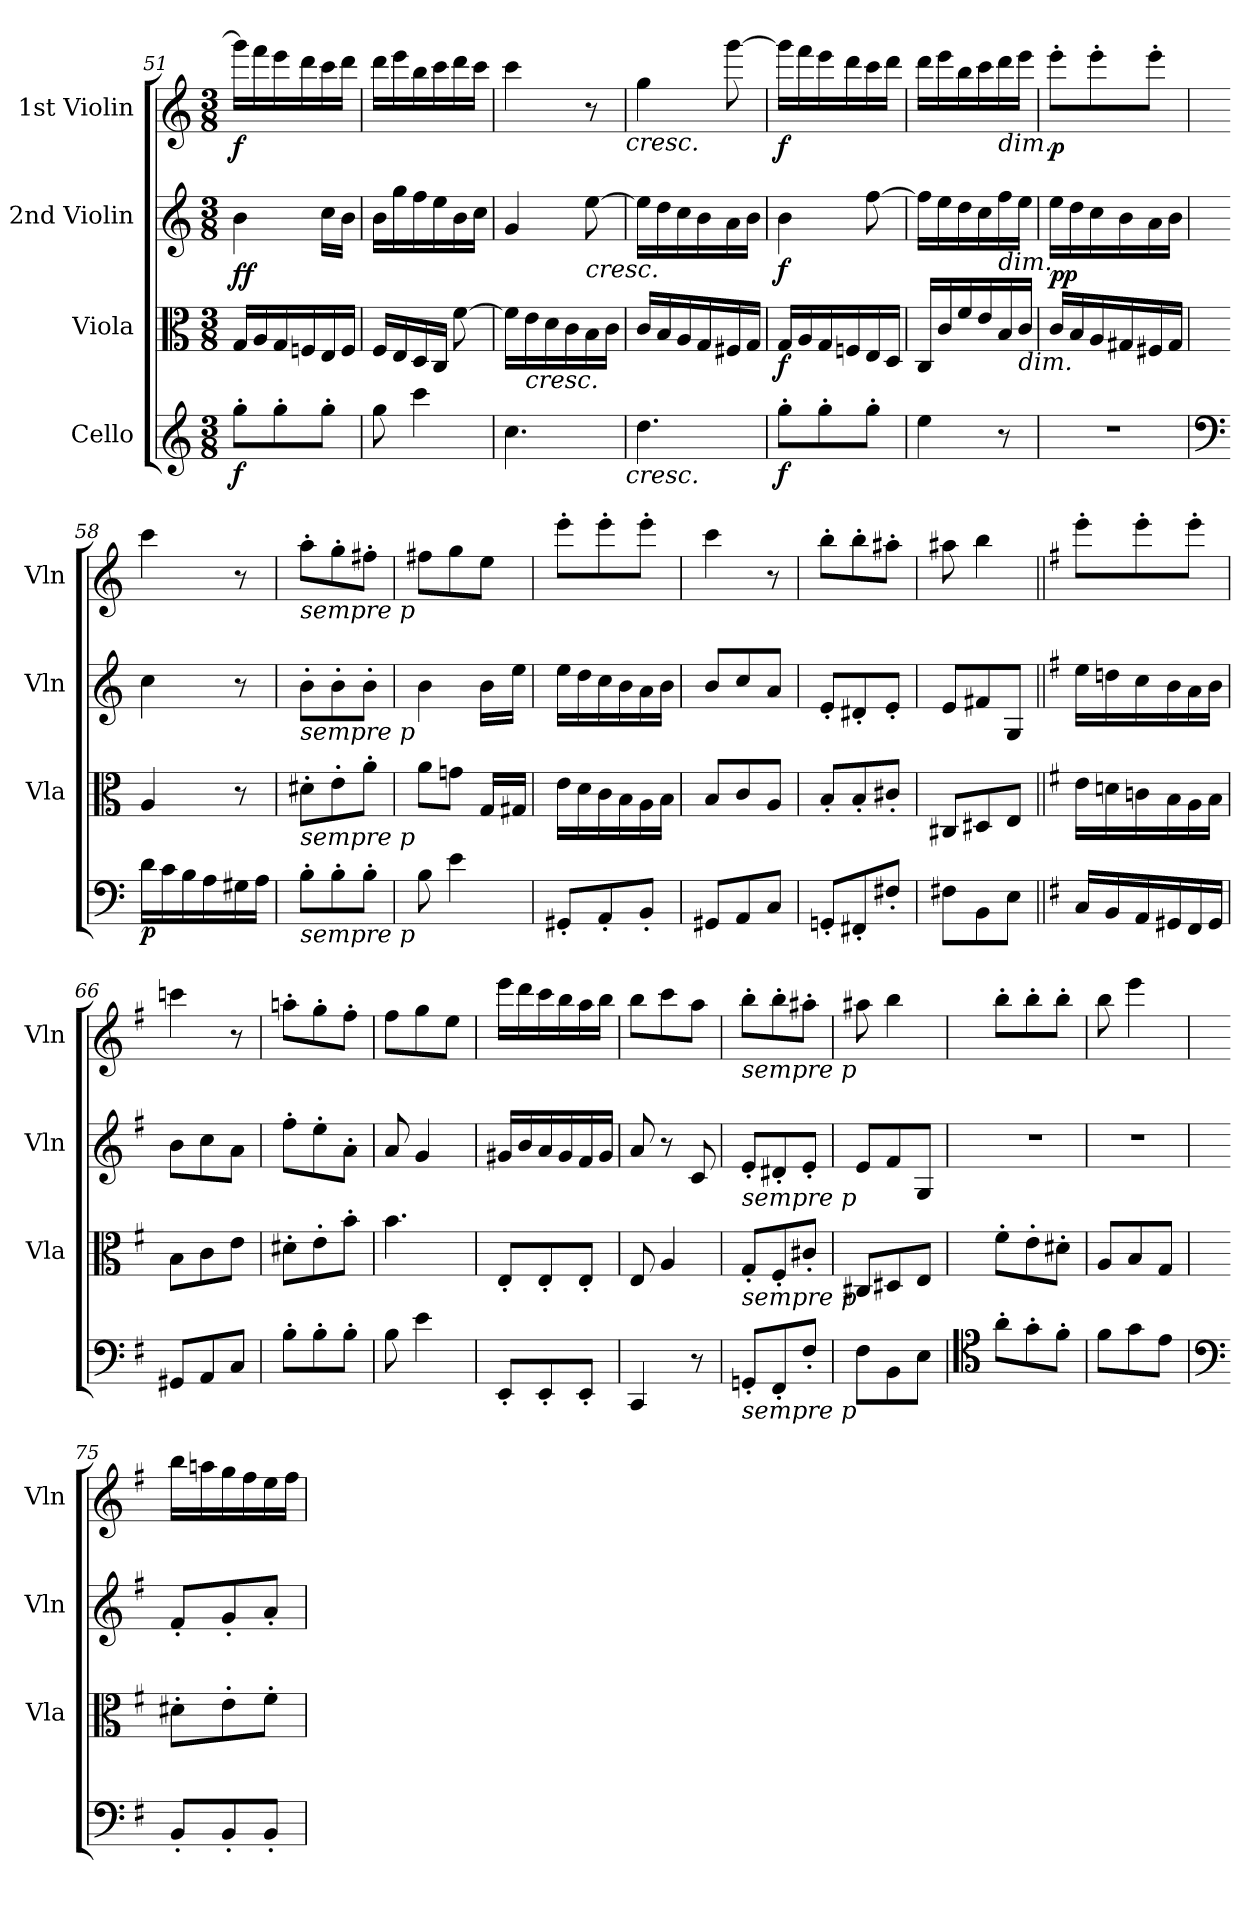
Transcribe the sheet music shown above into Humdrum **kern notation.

**kern	**dynam	**kern	**dynam	**kern	**dynam	**kern	**dynam
*part4	*part4	*part3	*part3	*part2	*part2	*part1	*part1
*staff4	*staff4	*staff3	*staff3	*staff2	*staff2	*staff1	*staff1
*I"Cello	*	*I"Viola	*	*I"2nd Violin	*	*I"1st Violin	*
*	*	*I'Vla	*	*I'Vln	*	*I'Vln	*
*clefG2	*	*clefC3	*	*clefG2	*	*clefG2	*
*k[]	*	*k[]	*	*k[]	*	*k[]	*
*C:	*	*C:	*	*C:	*	*C:	*
*M3/8	*	*M3/8	*	*M3/8	*	*M3/8	*
=51	=51	=51	=51	=51	=51	=51	=51
!	!LO:DY:b	!	!LO:DY:a	!	!	!	!
!	!	!	!LO:DY:n=1:b	!	!	!	!LO:DY:b
8gg'\L	f	16G/LL	f f	4b\	.	16ggg\LL]	f
.	.	16A/	.	.	.	16fff\	.
8gg'\	.	16G/	.	.	.	16eee\	.
.	.	16Fn/	.	.	.	16ddd\	.
8gg'\J	.	16E/	.	16cc\LL	.	16ccc\	.
.	.	16F/JJ	.	16b\JJ	.	16ddd\JJ	.
=52	=52	=52	=52	=52	=52	=52	=52
8gg\	.	16F/LL	.	16b\LL	.	16ddd\LL	.
.	.	16E/	.	16gg\	.	16eee\	.
4ccc\	.	16D/	.	16ff\	.	16bb\	.
.	.	16C/JJ	.	16ee\	.	16ccc\	.
.	.	[8f\	.	16b\	.	16ddd\	.
.	.	.	.	16cc\JJ	.	16ccc\JJ	.
=53	=53	=53	=53	=53	=53	=53	=53
4.cc\	.	16f\LL]	.	4g/	.	4ccc\	.
!	!	!LO:TX:b:i:t=cresc.	!	!	!	!	!
.	.	16e\	.	.	.	.	.
.	.	16d\	.	.	.	.	.
.	.	16c\	.	.	.	.	.
!	!	!	!	!LO:TX:b:i:t=cresc.	!	!	!
.	.	16B\	.	[8ee\	.	8r	.
.	.	16c\JJ	.	.	.	.	.
!	!	!	!	!	!	!LO:TX:b:i:t=cresc.	!
!LO:TX:b:i:t=cresc.	!	!	!	!	!	!	!
=54	=54	=54	=54	=54	=54	=54	=54
4.dd\	.	16c/LL	.	16ee\LL]	.	4gg\	.
.	.	16B/	.	16dd\	.	.	.
.	.	16A/	.	16cc\	.	.	.
.	.	16G/	.	16b\	.	.	.
.	.	16F#X/	.	16a\	.	[8ggg\	.
.	.	16G/JJ	.	16b\JJ	.	.	.
=55	=55	=55	=55	=55	=55	=55	=55
!	!LO:DY:b	!	!LO:DY:b	!	!LO:DY:b	!	!LO:DY:b
8gg'\L	f	16G/LL	f	4b\	f	16ggg\LL]	f
.	.	16A/	.	.	.	16fff\	.
8gg'\	.	16G/	.	.	.	16eee\	.
.	.	16Fn/	.	.	.	16ddd\	.
8gg'\J	.	16E/	.	[8ff\	.	16ccc\	.
.	.	16D/JJ	.	.	.	16ddd\JJ	.
=56	=56	=56	=56	=56	=56	=56	=56
4ee\	.	16C/LL	.	16ff\LL]	.	16ddd\LL	.
.	.	16c/	.	16ee\	.	16eee\	.
.	.	16f/	.	16dd\	.	16bb\	.
.	.	16e/	.	16cc\	.	16ccc\	.
!	!	!	!	!	!	!LO:TX:b:i:t=dim.	!
!	!	!	!	!LO:TX:b:i:t=dim.	!	!	!
8r	.	16B/	.	16ff\	.	16ddd\	.
!	!	!LO:TX:b:i:t=dim.	!	!	!	!	!
.	.	16c/JJ	.	16ee\JJ	.	16eee\JJ	.
=57	=57	=57	=57	=57	=57	=57	=57
!	!	!	!LO:DY:b	!	!	!	!
!	!	!	!LO:DY:n=1:a	!	!	!	!LO:DY:b
4.r	.	16c/LL	p p	16ee\LL	.	8eee'\L	p
.	.	16B/	.	16dd\	.	.	.
.	.	16A/	.	16cc\	.	8eee'\	.
.	.	16G#X/	.	16b\	.	.	.
.	.	16F#X/	.	16a\	.	8eee'\J	.
.	.	16G#/JJ	.	16b\JJ	.	.	.
=58	=58	=58	=58	=58	=58	=58	=58
*clefF4	*	*	*	*	*	*	*
!	!LO:DY:b	!	!	!	!	!	!
16d\LL	p	4A/	.	4cc\	.	4ccc\	.
16c\	.	.	.	.	.	.	.
16B\	.	.	.	.	.	.	.
16A\	.	.	.	.	.	.	.
16G#X\	.	8r	.	8r	.	8r	.
16A\JJ	.	.	.	.	.	.	.
=59	=59	=59	=59	=59	=59	=59	=59
!	!	!	!	!	!	!LO:TX:b:i:t=sempre p	!
!	!	!	!	!LO:TX:b:i:t=sempre p	!	!	!
!	!	!LO:TX:b:i:t=sempre p	!	!	!	!	!
!LO:TX:b:i:t=sempre p	!	!	!	!	!	!	!
8B'\L	.	8d#X'\L	.	8b'\L	.	8aa'\L	.
8B'\	.	8e'\	.	8b'\	.	8gg'\	.
8B'\J	.	8a'\J	.	8b'\J	.	8ff#X'\J	.
=60	=60	=60	=60	=60	=60	=60	=60
8B\	.	8a\L	.	4b\	.	8ff#X\L	.
4e\	.	8gn\J	.	.	.	8gg\	.
.	.	16G/LL	.	16b\LL	.	8ee\J	.
.	.	16G#X/JJ	.	16ee\JJ	.	.	.
=61	=61	=61	=61	=61	=61	=61	=61
8GG#X'/L	.	16e\LL	.	16ee\LL	.	8eee'\L	.
.	.	16d\	.	16dd\	.	.	.
8AA'/	.	16c\	.	16cc\	.	8eee'\	.
.	.	16B\	.	16b\	.	.	.
8BB'/J	.	16A\	.	16a\	.	8eee'\J	.
.	.	16B\JJ	.	16b\JJ	.	.	.
=62	=62	=62	=62	=62	=62	=62	=62
8GG#X/L	.	8B/L	.	8b/L	.	4ccc\	.
8AA/	.	8c/	.	8cc/	.	.	.
8C/J	.	8A/J	.	8a/J	.	8r	.
=63	=63	=63	=63	=63	=63	=63	=63
8GGn'/L	.	8B'/L	.	8e'/L	.	8bb'\L	.
8FF#X'/	.	8B'/	.	8d#X'/	.	8bb'\	.
8F#X'/J	.	8c#X'/J	.	8e'/J	.	8aa#X'\J	.
=64	=64	=64	=64	=64	=64	=64	=64
8F#X\L	.	8C#X/L	.	8e/L	.	8aa#X\	.
8BB\	.	8D#X/	.	8f#X/	.	4bb\	.
8E\J	.	8E/J	.	8G/J	.	.	.
=65||	=65||	=65||	=65||	=65||	=65||	=65||	=65||
*k[f#]	*	*k[f#]	*	*k[f#]	*	*k[f#]	*
*G:	*	*G:	*	*G:	*	*G:	*
16C/LL	.	16e\LL	.	16ee\LL	.	8eee'\L	.
16BB/	.	16dn\	.	16ddn\	.	.	.
16AA/	.	16cn\	.	16cc\	.	8eee'\	.
16GG#X/	.	16B\	.	16b\	.	.	.
16FF#/	.	16A\	.	16a\	.	8eee'\J	.
16GG#/JJ	.	16B\JJ	.	16b\JJ	.	.	.
=66	=66	=66	=66	=66	=66	=66	=66
8GG#X/L	.	8B\L	.	8b\L	.	4cccn\	.
8AA/	.	8c\	.	8cc\	.	.	.
8C/J	.	8e\J	.	8a\J	.	8r	.
=67	=67	=67	=67	=67	=67	=67	=67
8B'\L	.	8d#X'\L	.	8ff#'\L	.	8aan'\L	.
8B'\	.	8e'\	.	8ee'\	.	8gg'\	.
8B'\J	.	8b'\J	.	8a'\J	.	8ff#'\J	.
=68	=68	=68	=68	=68	=68	=68	=68
8B\	.	4.b\	.	8a/	.	8ff#\L	.
4e\	.	.	.	4g/	.	8gg\	.
.	.	.	.	.	.	8ee\J	.
=69	=69	=69	=69	=69	=69	=69	=69
8EE'/L	.	8E'/L	.	16g#X/LL	.	16eee\LL	.
.	.	.	.	16b/	.	16ddd\	.
8EE'/	.	8E'/	.	16a/	.	16ccc\	.
.	.	.	.	16g#/	.	16bb\	.
8EE'/J	.	8E'/J	.	16f#/	.	16aa\	.
.	.	.	.	16g#/JJ	.	16bb\JJ	.
=70	=70	=70	=70	=70	=70	=70	=70
4CC/	.	8E/	.	8a/	.	8bb\L	.
.	.	4A/	.	8r	.	8ccc\	.
8r	.	.	.	8c/	.	8aa\J	.
=71	=71	=71	=71	=71	=71	=71	=71
!	!	!	!	!	!	!LO:TX:b:i:t=sempre p	!
!	!	!	!	!LO:TX:b:i:t=sempre p	!	!	!
!	!	!LO:TX:b:i:t=sempre p	!	!	!	!	!
!LO:TX:b:i:t=sempre p	!	!	!	!	!	!	!
8GGn'/L	.	8G'/L	.	8e'/L	.	8bb'\L	.
8FF#'/	.	8F#'/	.	8d#X'/	.	8bb'\	.
8F#'/J	.	8c#X'/J	.	8e'/J	.	8aa#X'\J	.
=72	=72	=72	=72	=72	=72	=72	=72
8F#\L	.	8C#X/L	.	8e/L	.	8aa#X\	.
8BB\	.	8D#X/	.	8f#/	.	4bb\	.
8E\J	.	8E/J	.	8G/J	.	.	.
=73	=73	=73	=73	=73	=73	=73	=73
*clefC4	*	*	*	*	*	*	*
8a'\L	.	8f#'\L	.	4.r	.	8bb'\L	.
8g'\	.	8e'\	.	.	.	8bb'\	.
8f#'\J	.	8d#X'\J	.	.	.	8bb'\J	.
=74	=74	=74	=74	=74	=74	=74	=74
8f#\L	.	8A/L	.	4.r	.	8bb\	.
8g\	.	8B/	.	.	.	4eee\	.
8e\J	.	8G/J	.	.	.	.	.
=75	=75	=75	=75	=75	=75	=75	=75
*clefF4	*	*	*	*	*	*	*
8BB'/L	.	8d#X'\L	.	8f#'/L	.	16bb\LL	.
.	.	.	.	.	.	16aan\	.
8BB'/	.	8e'\	.	8g'/	.	16gg\	.
.	.	.	.	.	.	16ff#\	.
8BB'/J	.	8f#'\J	.	8a'/J	.	16ee\	.
.	.	.	.	.	.	16ff#\JJ	.
=	=	=	=	=	=	=	=
*-	*-	*-	*-	*-	*-	*-	*-
